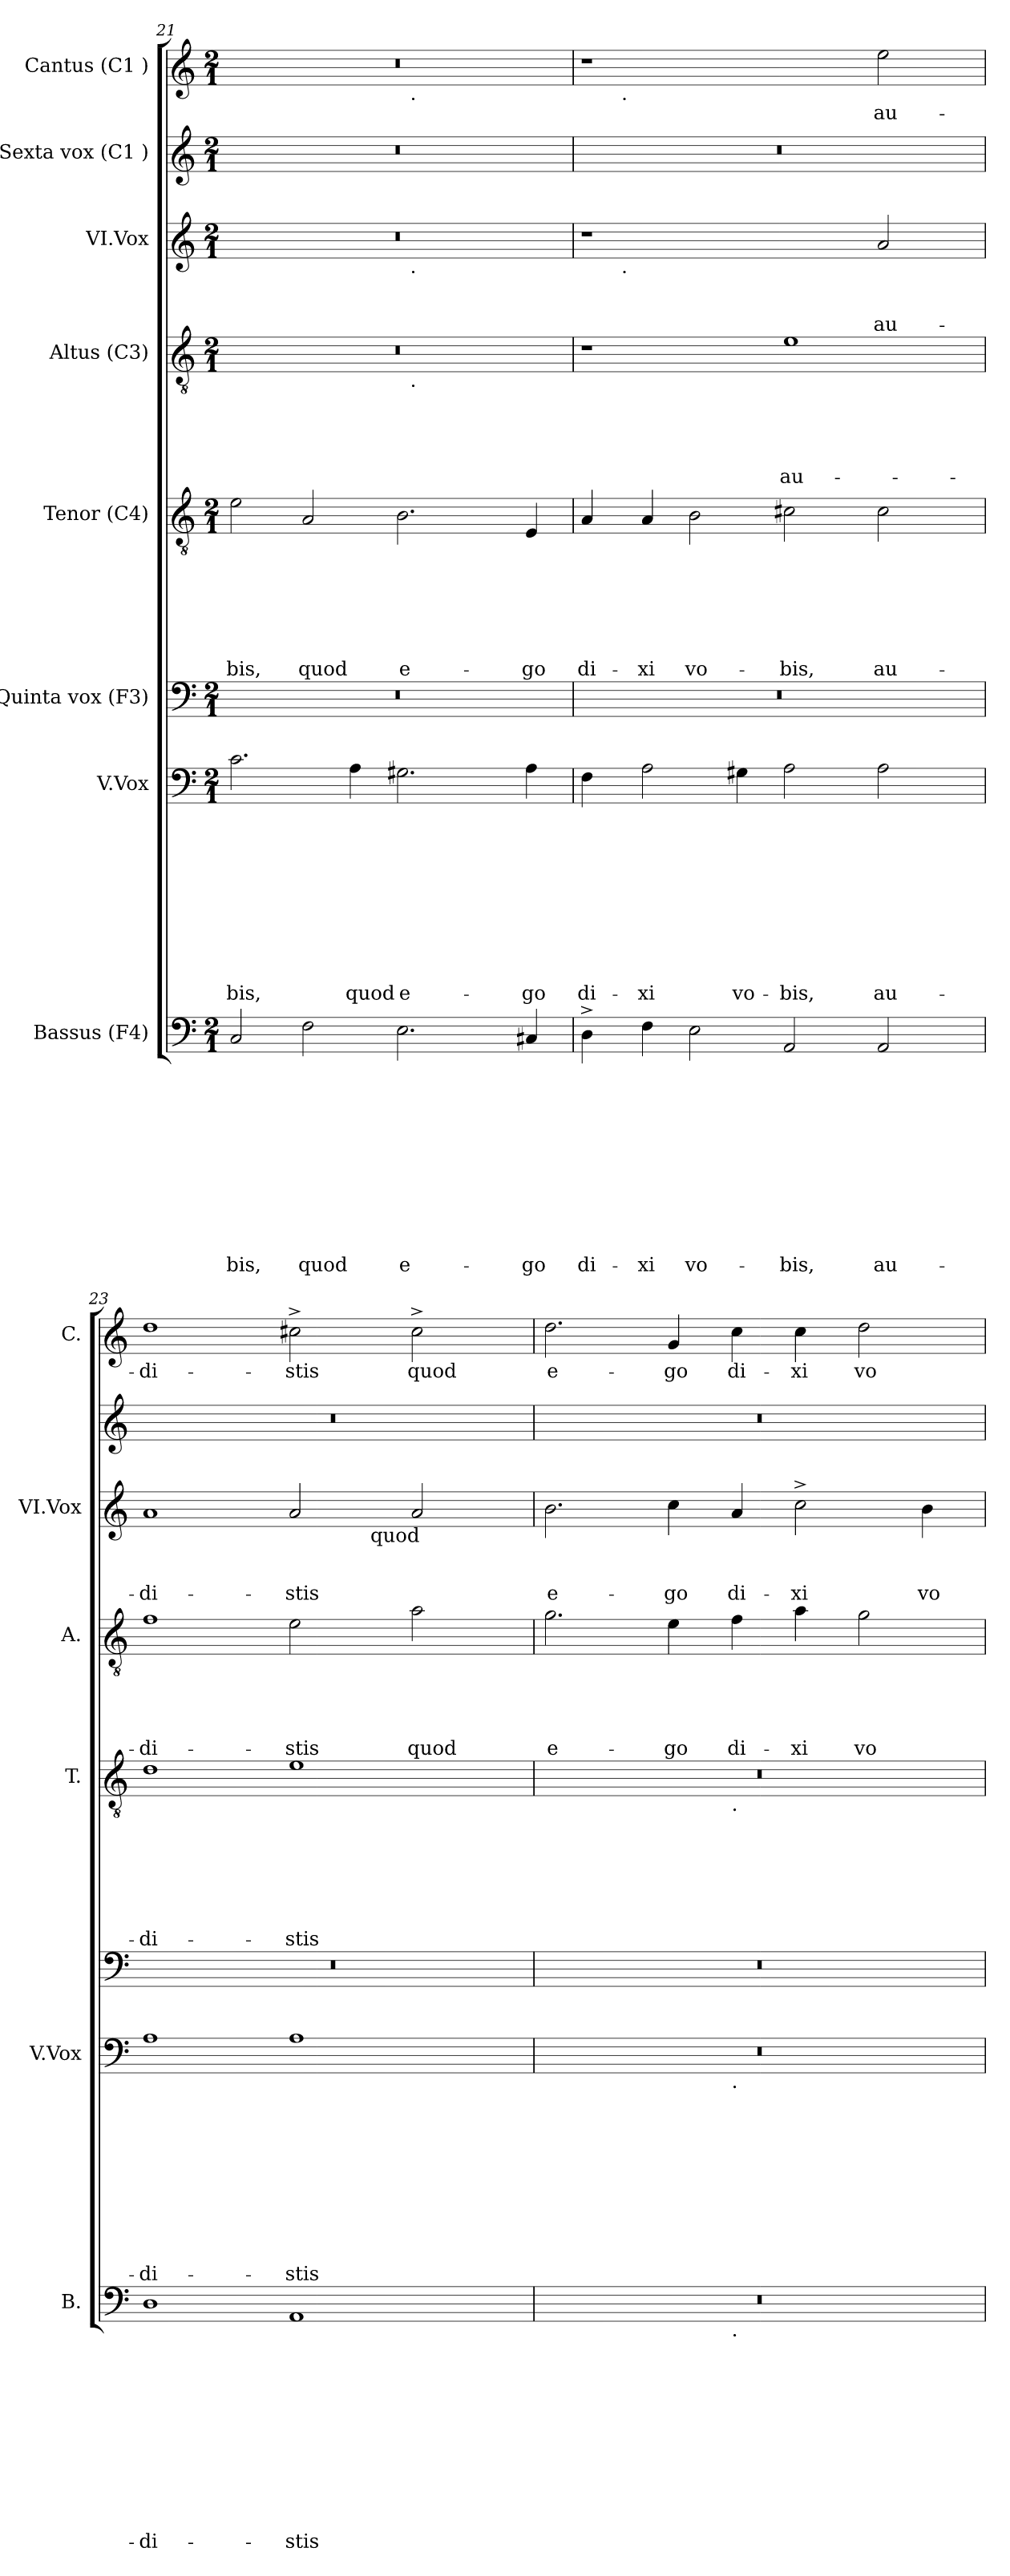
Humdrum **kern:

**kern	**text	**text	**text	**text	**text	**text	**text	**text	**text	**text	**text	**kern	**text	**text	**text	**text	**text	**text	**text	**text	**text	**text	**kern	**kern	**text	**text	**text	**text	**text	**text	**text	**kern	**text	**text	**text	**text	**text	**kern	**text	**text	**text	**kern	**kern	**text
*part8	*part8	*part8	*part8	*part8	*part8	*part8	*part8	*part8	*part8	*part8	*part8	*part7	*part7	*part7	*part7	*part7	*part7	*part7	*part7	*part7	*part7	*part7	*part6	*part5	*part5	*part5	*part5	*part5	*part5	*part5	*part5	*part4	*part4	*part4	*part4	*part4	*part4	*part3	*part3	*part3	*part3	*part2	*part1	*part1
*staff8	*staff8	*staff8	*staff8	*staff8	*staff8	*staff8	*staff8	*staff8	*staff8	*staff8	*staff8	*staff7	*staff7	*staff7	*staff7	*staff7	*staff7	*staff7	*staff7	*staff7	*staff7	*staff7	*staff6	*staff5	*staff5	*staff5	*staff5	*staff5	*staff5	*staff5	*staff5	*staff4	*staff4	*staff4	*staff4	*staff4	*staff4	*staff3	*staff3	*staff3	*staff3	*staff2	*staff1	*staff1
*I"Bassus (F4)	*	*	*	*	*	*	*	*	*	*	*	*I"V.Vox	*	*	*	*	*	*	*	*	*	*	*I"Quinta vox (F3)	*I"Tenor (C4)	*	*	*	*	*	*	*	*I"Altus (C3)	*	*	*	*	*	*I"VI.Vox	*	*	*	*I"Sexta vox (C1 )	*I"Cantus (C1 )	*
*I'B.	*	*	*	*	*	*	*	*	*	*	*	*I'V.Vox	*	*	*	*	*	*	*	*	*	*	*	*I'T.	*	*	*	*	*	*	*	*I'A.	*	*	*	*	*	*I'VI.Vox	*	*	*	*	*I'C.	*
!!LO:PB:g=z
*clefF4	*	*	*	*	*	*	*	*	*	*	*	*clefF4	*	*	*	*	*	*	*	*	*	*	*clefF4	*clefGv2	*	*	*	*	*	*	*	*clefGv2	*	*	*	*	*	*clefG2	*	*	*	*clefG2	*clefG2	*
*k[]	*	*	*	*	*	*	*	*	*	*	*	*k[]	*	*	*	*	*	*	*	*	*	*	*k[]	*k[]	*	*	*	*	*	*	*	*k[]	*	*	*	*	*	*k[]	*	*	*	*k[]	*k[]	*
*C:	*	*	*	*	*	*	*	*	*	*	*	*C:	*	*	*	*	*	*	*	*	*	*	*C:	*C:	*	*	*	*	*	*	*	*C:	*	*	*	*	*	*C:	*	*	*	*C:	*C:	*
*M2/1	*	*	*	*	*	*	*	*	*	*	*	*M2/1	*	*	*	*	*	*	*	*	*	*	*M2/1	*M2/1	*	*	*	*	*	*	*	*M2/1	*	*	*	*	*	*M2/1	*	*	*	*M2/1	*M2/1	*
=21	=21	=21	=21	=21	=21	=21	=21	=21	=21	=21	=21	=21	=21	=21	=21	=21	=21	=21	=21	=21	=21	=21	=21	=21	=21	=21	=21	=21	=21	=21	=21	=21	=21	=21	=21	=21	=21	=21	=21	=21	=21	=21	=21	=21
!	!	!	!	!	!	!	!	!	!	!	!LO:LY:b	!	!	!	!	!	!	!	!	!	!	!LO:LY:b	!	!	!	!	!	!	!	!	!LO:LY:b	!	!	!	!	!	!	!	!	!	!	!	!	!
*	*	*	*	*	*	*	*	*	*	*	*	*	*	*	*	*	*	*	*	*	*	*	*	*	*	*	*	*	*	*	*	*^	*	*	*	*	*	*^	*	*	*	*	*^	*
2C/	.	.	.	.	.	.	.	.	.	.	-bis,	2.c\	.	.	.	.	.	.	.	.	.	-bis,	0r	2e\	.	.	.	.	.	.	-bis,	0r	1ryy	.	.	.	.	.	0r	1ryy	.	.	.	0r	0r	1ryy	.
!	!	!	!	!	!	!	!	!	!	!	!LO:LY:b	!	!	!	!	!	!	!	!	!	!	!	!	!	!	!	!	!	!	!	!LO:LY:b	!	!	!	!	!	!	!	!	!	!	!	!	!	!	!	!
2F\	.	.	.	.	.	.	.	.	.	.	quod	.	.	.	.	.	.	.	.	.	.	.	.	2A/	.	.	.	.	.	.	quod	.	.	.	.	.	.	.	.	.	.	.	.	.	.	.	.
!	!	!	!	!	!	!	!	!	!	!	!	!	!	!	!	!	!	!	!	!	!	!LO:LY:b	!	!	!	!	!	!	!	!	!	!	!	!	!	!	!	!	!	!	!	!	!	!	!	!	!
.	.	.	.	.	.	.	.	.	.	.	.	4A\	.	.	.	.	.	.	.	.	.	quod	.	.	.	.	.	.	.	.	.	.	.	.	.	.	.	.	.	.	.	.	.	.	.	.	.
!	!	!	!	!	!	!	!	!	!	!	!LO:LY:b	!	!	!	!	!	!	!	!	!	!	!LO:LY:b	!	!	!	!	!	!	!	!	!LO:LY:b	!	!	!	!	!	!	!	!	!	!	!	!	!	!	!	!
2.E\	.	.	.	.	.	.	.	.	.	.	e-	2.G#X\	.	.	.	.	.	.	.	.	.	e-	.	2.B\	.	.	.	.	.	.	e-	.	32ryy	.	.	.	.	.	.	32ryy	.	.	.	.	.	32ryy	.
!	!	!	!	!	!	!	!	!	!	!	!	!	!	!	!	!	!	!	!	!	!	!	!	!	!	!	!	!	!	!	!	!	!	!	!	!	!	!	!	!	!	!	!	!	!	!LO:TX:b:t=.	!
!	!	!	!	!	!	!	!	!	!	!	!	!	!	!	!	!	!	!	!	!	!	!	!	!	!	!	!	!	!	!	!	!	!	!	!	!	!	!	!	!LO:TX:b:t=.	!	!	!	!	!	!	!
!	!	!	!	!	!	!	!	!	!	!	!	!	!	!	!	!	!	!	!	!	!	!	!	!	!	!	!	!	!	!	!	!	!LO:TX:b:t=.	!	!	!	!	!	!	!	!	!	!	!	!	!	!
.	.	.	.	.	.	.	.	.	.	.	.	.	.	.	.	.	.	.	.	.	.	.	.	.	.	.	.	.	.	.	.	.	2ryy	.	.	.	.	.	.	2ryy	.	.	.	.	.	2ryy	.
.	.	.	.	.	.	.	.	.	.	.	.	.	.	.	.	.	.	.	.	.	.	.	.	.	.	.	.	.	.	.	.	.	4...ryy	.	.	.	.	.	.	4...ryy	.	.	.	.	.	4...ryy	.
!	!	!	!	!	!	!	!	!	!	!	!LO:LY:b	!	!	!	!	!	!	!	!	!	!	!LO:LY:b	!	!	!	!	!	!	!	!	!LO:LY:b	!	!	!	!	!	!	!	!	!	!	!	!	!	!	!	!
4C#X/	.	.	.	.	.	.	.	.	.	.	-go	4A\	.	.	.	.	.	.	.	.	.	-go	.	4E/	.	.	.	.	.	.	-go	.	.	.	.	.	.	.	.	.	.	.	.	.	.	.	.
=22	=22	=22	=22	=22	=22	=22	=22	=22	=22	=22	=22	=22	=22	=22	=22	=22	=22	=22	=22	=22	=22	=22	=22	=22	=22	=22	=22	=22	=22	=22	=22	=22	=22	=22	=22	=22	=22	=22	=22	=22	=22	=22	=22	=22	=22	=22	=22
!	!	!	!	!	!	!	!	!	!	!	!LO:LY:b	!	!	!	!	!	!	!	!	!	!	!LO:LY:b	!	!	!	!	!	!	!	!	!LO:LY:b	!	!	!	!	!	!	!	!	!	!	!	!	!	!	!	!
*	*	*	*	*	*	*	*	*	*	*	*	*	*	*	*	*	*	*	*	*	*	*	*	*	*	*	*	*	*	*	*	*v	*v	*	*	*	*	*	*	*	*	*	*	*	*	*	*
4D^>\	.	.	.	.	.	.	.	.	.	.	di-	4F\	.	.	.	.	.	.	.	.	.	di-	0r	4A/	.	.	.	.	.	.	di-	1r	.	.	.	.	.	1r	8.ryy	.	.	.	0r	1r	8.ryy	.
!	!	!	!	!	!	!	!	!	!	!	!	!	!	!	!	!	!	!	!	!	!	!	!	!	!	!	!	!	!	!	!	!	!	!	!	!	!	!	!	!	!	!	!	!	!LO:TX:b:t=.	!
!	!	!	!	!	!	!	!	!	!	!	!	!	!	!	!	!	!	!	!	!	!	!	!	!	!	!	!	!	!	!	!	!	!	!	!	!	!	!	!LO:TX:b:t=.	!	!	!	!	!	!	!
.	.	.	.	.	.	.	.	.	.	.	.	.	.	.	.	.	.	.	.	.	.	.	.	.	.	.	.	.	.	.	.	.	.	.	.	.	.	.	1ryy	.	.	.	.	.	1ryy	.
!	!	!	!	!	!	!	!	!	!	!	!LO:LY:b	!	!	!	!	!	!	!	!	!	!	!LO:LY:b	!	!	!	!	!	!	!	!	!LO:LY:b	!	!	!	!	!	!	!	!	!	!	!	!	!	!	!
4F\	.	.	.	.	.	.	.	.	.	.	-xi	2A\	.	.	.	.	.	.	.	.	.	-xi	.	4A/	.	.	.	.	.	.	-xi	.	.	.	.	.	.	.	.	.	.	.	.	.	.	.
!	!	!	!	!	!	!	!	!	!	!	!LO:LY:b	!	!	!	!	!	!	!	!	!	!	!	!	!	!	!	!	!	!	!	!LO:LY:b	!	!	!	!	!	!	!	!	!	!	!	!	!	!	!
2E\	.	.	.	.	.	.	.	.	.	.	vo-	.	.	.	.	.	.	.	.	.	.	.	.	2B\	.	.	.	.	.	.	vo-	.	.	.	.	.	.	.	.	.	.	.	.	.	.	.
!	!	!	!	!	!	!	!	!	!	!	!	!	!	!	!	!	!	!	!	!	!	!LO:LY:b	!	!	!	!	!	!	!	!	!	!	!	!	!	!	!	!	!	!	!	!	!	!	!	!
.	.	.	.	.	.	.	.	.	.	.	.	4G#X\	.	.	.	.	.	.	.	.	.	vo-	.	.	.	.	.	.	.	.	.	.	.	.	.	.	.	.	.	.	.	.	.	.	.	.
!	!	!	!	!	!	!	!	!	!	!	!LO:LY:b	!	!	!	!	!	!	!	!	!	!	!LO:LY:b	!	!	!	!	!	!	!	!	!LO:LY:b	!	!	!	!	!	!LO:LY:b	!	!	!	!	!	!	!	!	!
2AA/	.	.	.	.	.	.	.	.	.	.	-bis,	2A\	.	.	.	.	.	.	.	.	.	-bis,	.	2c#X\	.	.	.	.	.	.	-bis,	1e	.	.	.	.	au-	2ryy	.	.	.	.	.	2ryy	.	.
.	.	.	.	.	.	.	.	.	.	.	.	.	.	.	.	.	.	.	.	.	.	.	.	.	.	.	.	.	.	.	.	.	.	.	.	.	.	.	2ryy	.	.	.	.	.	2ryy	.
!	!	!	!	!	!	!	!	!	!	!	!LO:LY:b	!	!	!	!	!	!	!	!	!	!	!LO:LY:b	!	!	!	!	!	!	!	!	!LO:LY:b	!	!	!	!	!	!	!	!	!	!	!LO:LY:b	!	!	!	!LO:LY:b
2AA/	.	.	.	.	.	.	.	.	.	.	au-	2A\	.	.	.	.	.	.	.	.	.	au-	.	2c#\	.	.	.	.	.	.	au-	.	.	.	.	.	.	2a/	.	.	.	au-	.	2ee\	.	au-
.	.	.	.	.	.	.	.	.	.	.	.	.	.	.	.	.	.	.	.	.	.	.	.	.	.	.	.	.	.	.	.	.	.	.	.	.	.	.	4ryy	.	.	.	.	.	4ryy	.
.	.	.	.	.	.	.	.	.	.	.	.	.	.	.	.	.	.	.	.	.	.	.	.	.	.	.	.	.	.	.	.	.	.	.	.	.	.	.	16ryy	.	.	.	.	.	16ryy	.
=23	=23	=23	=23	=23	=23	=23	=23	=23	=23	=23	=23	=23	=23	=23	=23	=23	=23	=23	=23	=23	=23	=23	=23	=23	=23	=23	=23	=23	=23	=23	=23	=23	=23	=23	=23	=23	=23	=23	=23	=23	=23	=23	=23	=23	=23	=23
!	!	!	!	!	!	!	!	!	!	!	!LO:LY:b	!	!	!	!	!	!	!	!	!	!	!LO:LY:b	!	!	!	!	!	!	!	!	!LO:LY:b	!	!	!	!	!	!LO:LY:b	!	!	!	!	!LO:LY:b	!	!	!	!LO:LY:b
*	*	*	*	*	*	*	*	*	*	*	*	*	*	*	*	*	*	*	*	*	*	*	*	*	*	*	*	*	*	*	*	*	*	*	*	*	*	*	*	*	*	*	*	*v	*v	*
1D	.	.	.	.	.	.	.	.	.	.	-di-	1A	.	.	.	.	.	.	.	.	.	-di-	0r	1d	.	.	.	.	.	.	-di-	1f	.	.	.	.	-di-	1a	1ryy	.	.	-di-	0r	1dd	-di-
!	!	!	!	!	!	!	!	!	!	!	!LO:LY:b	!	!	!	!	!	!	!	!	!	!	!LO:LY:b	!	!	!	!	!	!	!	!	!LO:LY:b	!	!	!	!	!	!LO:LY:b	!	!	!	!	!LO:LY:b	!	!	!LO:LY:b
1AA	.	.	.	.	.	.	.	.	.	.	-stis	1A	.	.	.	.	.	.	.	.	.	-stis	.	1e	.	.	.	.	.	.	-stis	2e\	.	.	.	.	-stis	2a/	4.ryy	.	.	-stis	.	2cc#X^>\	-stis
!	!	!	!	!	!	!	!	!	!	!	!	!	!	!	!	!	!	!	!	!	!	!	!	!	!	!	!	!	!	!	!	!	!	!	!	!	!	!	!LO:TX:b:t=quod	!	!	!	!	!	!
.	.	.	.	.	.	.	.	.	.	.	.	.	.	.	.	.	.	.	.	.	.	.	.	.	.	.	.	.	.	.	.	.	.	.	.	.	.	.	2ryy	.	.	.	.	.	.
!	!	!	!	!	!	!	!	!	!	!	!	!	!	!	!	!	!	!	!	!	!	!	!	!	!	!	!	!	!	!	!	!	!	!	!	!	!LO:LY:b	!	!	!	!	!	!	!	!LO:LY:b
.	.	.	.	.	.	.	.	.	.	.	.	.	.	.	.	.	.	.	.	.	.	.	.	.	.	.	.	.	.	.	.	2a\	.	.	.	.	quod	2a/	.	.	.	.	.	2cc#^>\	quod
.	.	.	.	.	.	.	.	.	.	.	.	.	.	.	.	.	.	.	.	.	.	.	.	.	.	.	.	.	.	.	.	.	.	.	.	.	.	.	8ryy	.	.	.	.	.	.
=24	=24	=24	=24	=24	=24	=24	=24	=24	=24	=24	=24	=24	=24	=24	=24	=24	=24	=24	=24	=24	=24	=24	=24	=24	=24	=24	=24	=24	=24	=24	=24	=24	=24	=24	=24	=24	=24	=24	=24	=24	=24	=24	=24	=24	=24
!	!	!	!	!	!	!	!	!	!	!	!	!	!	!	!	!	!	!	!	!	!	!	!	!	!	!	!	!	!	!	!	!	!	!	!	!	!LO:LY:b	!	!	!	!	!LO:LY:b	!	!	!LO:LY:b
*^	*	*	*	*	*	*	*	*	*	*	*	*^	*	*	*	*	*	*	*	*	*	*	*	*^	*	*	*	*	*	*	*	*	*	*	*	*	*	*v	*v	*	*	*	*	*	*
0r	1ryy	.	.	.	.	.	.	.	.	.	.	.	0r	1ryy	.	.	.	.	.	.	.	.	.	.	0r	0r	1ryy	.	.	.	.	.	.	.	2.g\	.	.	.	.	e-	2.b\	.	.	e-	0r	2.dd\	e-
!	!	!	!	!	!	!	!	!	!	!	!	!	!	!	!	!	!	!	!	!	!	!	!	!	!	!	!	!	!	!	!	!	!	!	!	!	!	!	!	!LO:LY:b	!	!	!	!LO:LY:b	!	!	!LO:LY:b
.	.	.	.	.	.	.	.	.	.	.	.	.	.	.	.	.	.	.	.	.	.	.	.	.	.	.	.	.	.	.	.	.	.	.	4e\	.	.	.	.	-go	4cc\	.	.	-go	.	4g/	-go
!	!	!	!	!	!	!	!	!	!	!	!	!	!	!	!	!	!	!	!	!	!	!	!	!	!	!	!LO:TX:b:t=.	!	!	!	!	!	!	!	!	!	!	!	!	!	!	!	!	!	!	!	!
!	!	!	!	!	!	!	!	!	!	!	!	!	!	!LO:TX:b:t=.	!	!	!	!	!	!	!	!	!	!	!	!	!	!	!	!	!	!	!	!	!	!	!	!	!	!	!	!	!	!	!	!	!
!	!LO:TX:b:t=.	!	!	!	!	!	!	!	!	!	!	!	!	!	!	!	!	!	!	!	!	!	!	!	!	!	!	!	!	!	!	!	!	!	!	!	!	!	!	!	!	!	!	!	!	!	!
!	!	!	!	!	!	!	!	!	!	!	!	!	!	!	!	!	!	!	!	!	!	!	!	!	!	!	!	!	!	!	!	!	!	!	!	!	!	!	!	!LO:LY:b	!	!	!	!LO:LY:b	!	!	!LO:LY:b
.	1ryy	.	.	.	.	.	.	.	.	.	.	.	.	1ryy	.	.	.	.	.	.	.	.	.	.	.	.	1ryy	.	.	.	.	.	.	.	4f\	.	.	.	.	di-	4a/	.	.	di-	.	4cc\	di-
!	!	!	!	!	!	!	!	!	!	!	!	!	!	!	!	!	!	!	!	!	!	!	!	!	!	!	!	!	!	!	!	!	!	!	!	!	!	!	!	!LO:LY:b	!	!	!	!LO:LY:b	!	!	!LO:LY:b
.	.	.	.	.	.	.	.	.	.	.	.	.	.	.	.	.	.	.	.	.	.	.	.	.	.	.	.	.	.	.	.	.	.	.	4a\	.	.	.	.	-xi	2cc^>\	.	.	-xi	.	4cc\	-xi
!	!	!	!	!	!	!	!	!	!	!	!	!	!	!	!	!	!	!	!	!	!	!	!	!	!	!	!	!	!	!	!	!	!	!	!	!	!	!	!	!LO:LY:b	!	!	!	!	!	!	!LO:LY:b
.	.	.	.	.	.	.	.	.	.	.	.	.	.	.	.	.	.	.	.	.	.	.	.	.	.	.	.	.	.	.	.	.	.	.	2g\	.	.	.	.	vo-	.	.	.	.	.	2dd\	vo-
!	!	!	!	!	!	!	!	!	!	!	!	!	!	!	!	!	!	!	!	!	!	!	!	!	!	!	!	!	!	!	!	!	!	!	!	!	!	!	!	!	!	!	!	!LO:LY:b	!	!	!
.	.	.	.	.	.	.	.	.	.	.	.	.	.	.	.	.	.	.	.	.	.	.	.	.	.	.	.	.	.	.	.	.	.	.	.	.	.	.	.	.	4b\	.	.	vo-	.	.	.
*v	*v	*	*	*	*	*	*	*	*	*	*	*	*	*	*	*	*	*	*	*	*	*	*	*	*	*v	*v	*	*	*	*	*	*	*	*	*	*	*	*	*	*	*	*	*	*	*	*
*	*	*	*	*	*	*	*	*	*	*	*	*v	*v	*	*	*	*	*	*	*	*	*	*	*	*	*	*	*	*	*	*	*	*	*	*	*	*	*	*	*	*	*	*	*	*
=	=	=	=	=	=	=	=	=	=	=	=	=	=	=	=	=	=	=	=	=	=	=	=	=	=	=	=	=	=	=	=	=	=	=	=	=	=	=	=	=	=	=	=	=
*-	*-	*-	*-	*-	*-	*-	*-	*-	*-	*-	*-	*-	*-	*-	*-	*-	*-	*-	*-	*-	*-	*-	*-	*-	*-	*-	*-	*-	*-	*-	*-	*-	*-	*-	*-	*-	*-	*-	*-	*-	*-	*-	*-	*-
